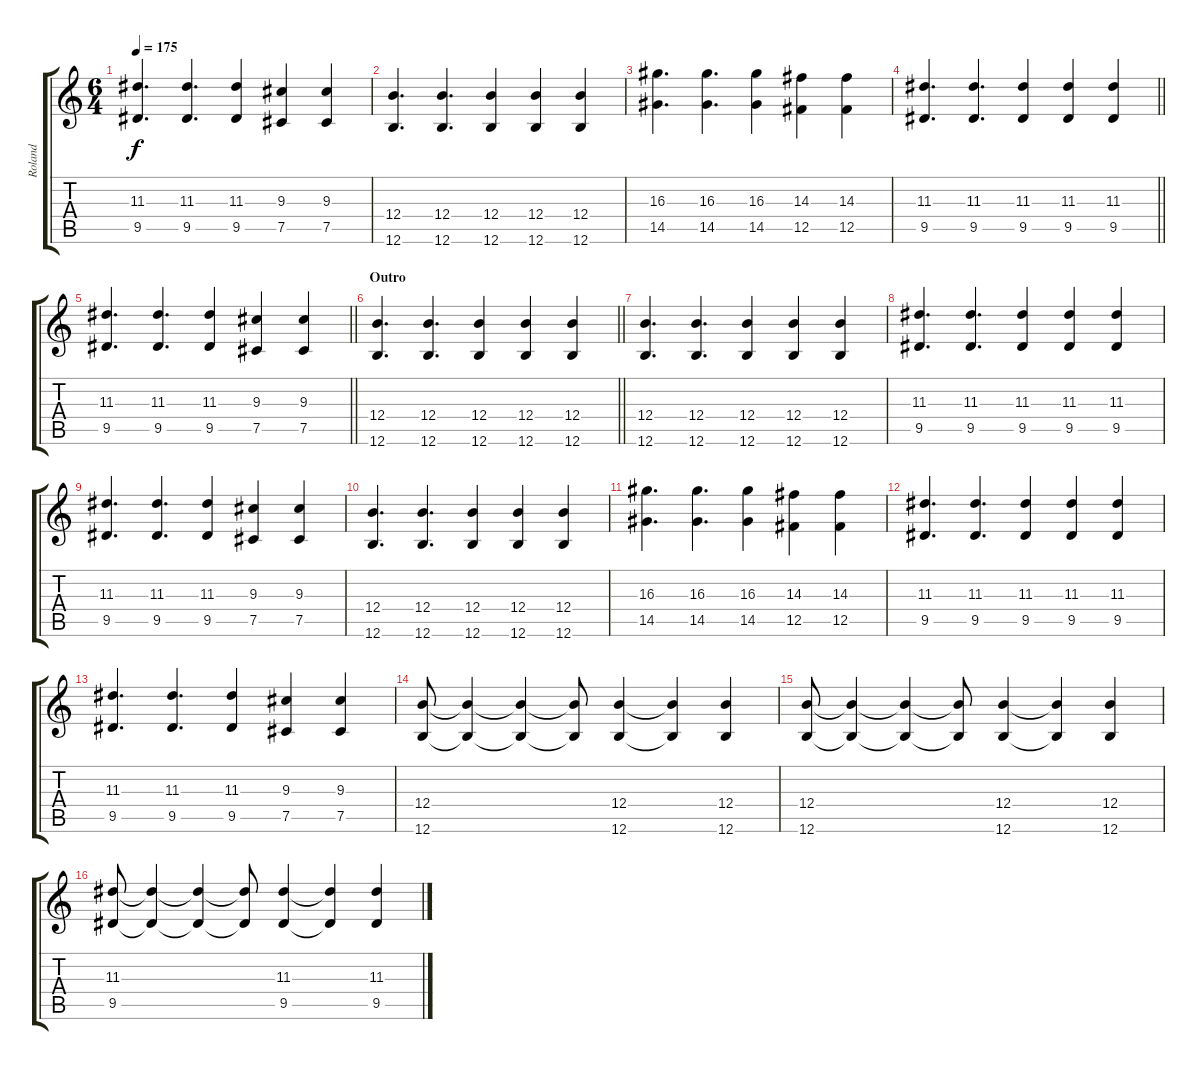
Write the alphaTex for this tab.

\track ("Roland" "Roland") {instrument distortionguitar}
\staff {score tabs}
\tuning (Db4 Ab3 E3 B2 Gb2 B1) {hide}
\ts (6 4)
\tempo 175
\clef g2
\ks c
(11.3 9.5).4{d dy f} (11.3 9.5).4{d} (11.3 9.5).4 (9.3 7.5).4 (9.3 7.5).4 |
(12.4 12.6).4{d} (12.4 12.6).4{d} (12.4 12.6).4 (12.4 12.6).4 (12.4 12.6).4 |
(16.3 14.5).4{d} (16.3 14.5).4{d} (16.3 14.5).4 (14.3 12.5).4 (14.3 12.5).4 |
\barLineRight lightlight
(11.3 9.5).4{d} (11.3 9.5).4{d} (11.3 9.5).4 (11.3 9.5).4 (11.3 9.5).4 |
\barLineRight lightlight
(11.3 9.5).4{d} (11.3 9.5).4{d} (11.3 9.5).4 (9.3 7.5).4 (9.3 7.5).4 |
\section ("" "Outro")
\barLineRight lightlight
(12.4 12.6).4{d volume 9} (12.4 12.6).4{d} (12.4 12.6).4 (12.4 12.6).4 (12.4 12.6).4 |
(12.4 12.6).4{d} (12.4 12.6).4{d} (12.4 12.6).4 (12.4 12.6).4 (12.4 12.6).4 |
(11.3 9.5).4{d} (11.3 9.5).4{d} (11.3 9.5).4 (11.3 9.5).4 (11.3 9.5).4 |
(11.3 9.5).4{d} (11.3 9.5).4{d} (11.3 9.5).4 (9.3 7.5).4 (9.3 7.5).4 |
(12.4 12.6).4{d} (12.4 12.6).4{d} (12.4 12.6).4 (12.4 12.6).4 (12.4 12.6).4 |
(16.3 14.5).4{d} (16.3 14.5).4{d} (16.3 14.5).4 (14.3 12.5).4 (14.3 12.5).4 |
(11.3 9.5).4{d} (11.3 9.5).4{d} (11.3 9.5).4 (11.3 9.5).4 (11.3 9.5).4 |
(11.3 9.5).4{d} (11.3 9.5).4{d} (11.3 9.5).4 (9.3 7.5).4 (9.3 7.5).4 |
(12.4 12.6).8 (12.4{t} 12.6{t}).4 (12.4{t} 12.6{t}).4 (12.4{t} 12.6{t}).8 (12.4 12.6).4 (12.4{t} 12.6{t}).4 (12.4 12.6).4 |
(12.4 12.6).8 (12.4{t} 12.6{t}).4 (12.4{t} 12.6{t}).4 (12.4{t} 12.6{t}).8 (12.4 12.6).4 (12.4{t} 12.6{t}).4 (12.4 12.6).4 |
(11.3 9.5).8 (11.3{t} 9.5{t}).4 (11.3{t} 9.5{t}).4 (11.3{t} 9.5{t}).8 (11.3 9.5).4 (11.3{t} 9.5{t}).4 (11.3 9.5).4
